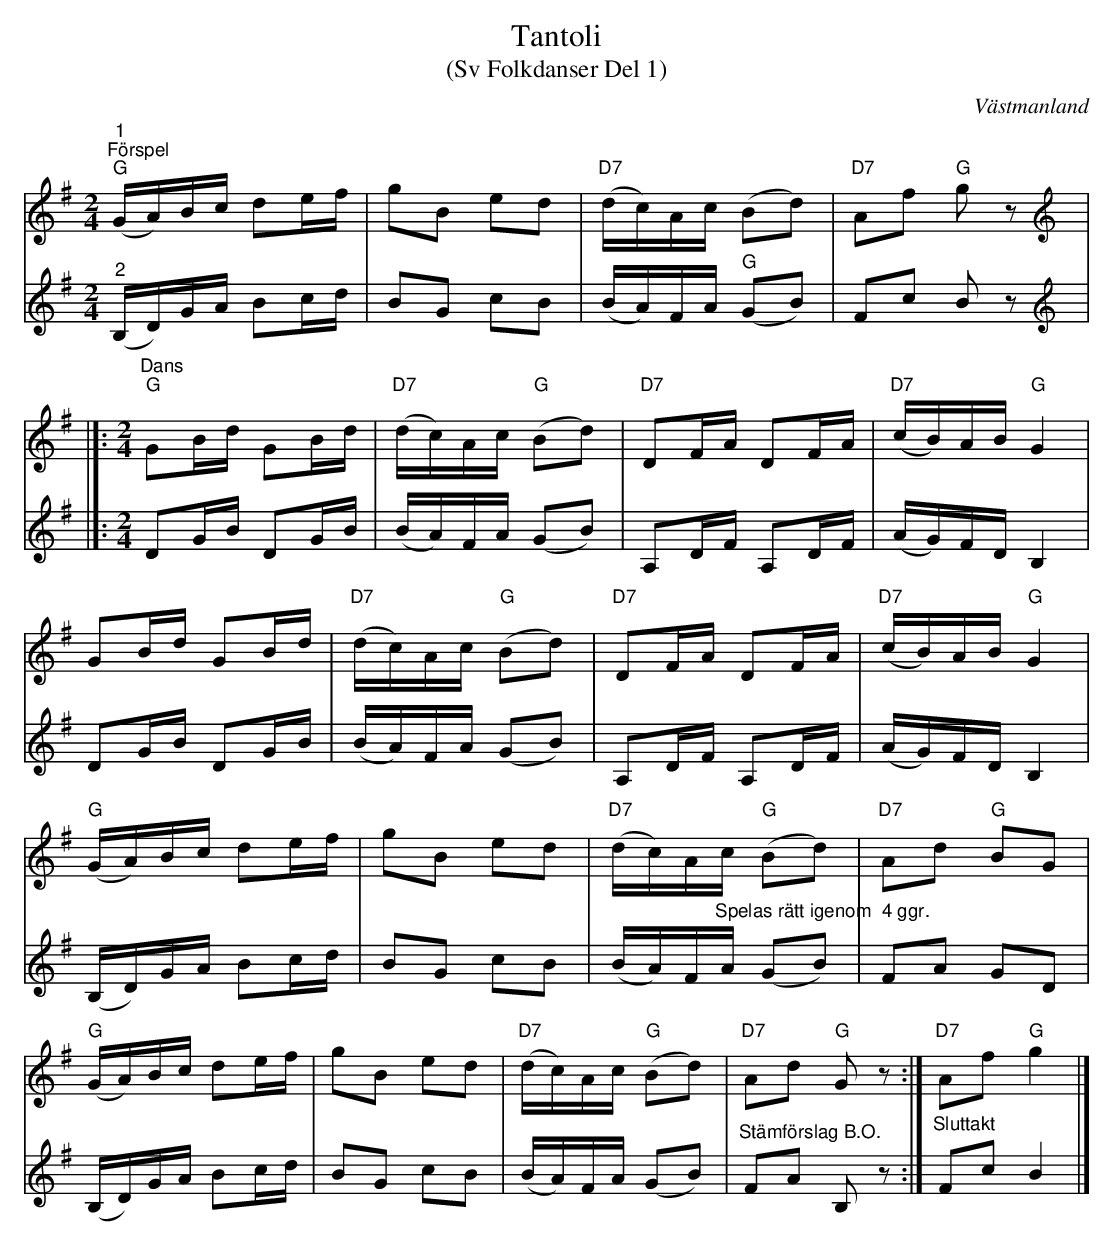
X:1
T:Tantoli
T:(Sv Folkdanser Del 1)
O:Västmanland
L:1/16
M:2/4
K:G
V:1
"^1""^Förspel""G" (GA)Bc d2ef | g2B2 e2d2 |"D7" (dc)Ac (B2d2) |"D7" A2f2"G" g2 z2 |]:
[K:G][M:2/4][K:treble]"^Dans""G" G2Bd G2Bd |"D7" (dc)Ac"G" (B2d2) |"D7" D2FA D2FA | "D7" (cB)AB"G" G4 |
G2Bd G2Bd |"D7" (dc)Ac"G" (B2d2) |"D7" D2FA D2FA |"D7" (cB)AB"G" G4 |
"G" (GA)Bc d2ef | g2B2 e2d2 |"D7" (dc)Ac"G" (B2d2) |"D7" A2d2"G" B2G2 |
"G" (GA)Bc d2ef | g2B2 e2d2 |"D7" (dc)Ac"G" (B2d2) |"D7" A2d2"G" G2 z2 :|"D7" A2f2"G" g4 |]
V:2
"^2" (B,D)GA B2cd | B2G2 c2B2 | (BA)FA"G" (G2B2) | F2c2 B2 z2 |]:
[K:G][M:2/4][K:treble] D2GB D2GB | (BA)FA (G2B2) | A,2DF A,2DF | (AG)FD B,4 |
D2GB D2GB | (BA)FA (G2B2) | A,2DF A,2DF | (AG)FD B,4 |
(B,D)GA B2cd | B2G2 c2B2 | (BA)F"^Spelas rätt igenom  4 ggr."A (G2B2) | F2A2 G2D2 |
(B,D)GA B2cd | B2G2 c2B2 | (BA)FA (G2B2) |"^Stämförslag B.O." F2A2 B,2 z2 :|"^Sluttakt" F2c2 B4 |]
